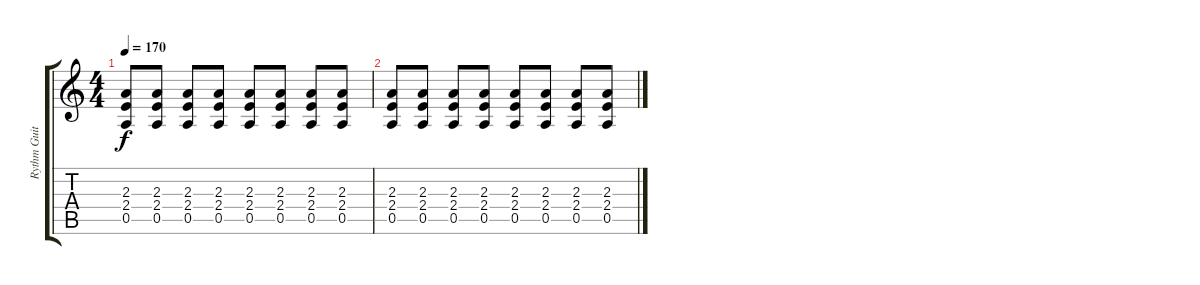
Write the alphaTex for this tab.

\track ("Rythm Guitar (Breiti)" "Rythm Guit") {instrument overdrivenguitar}
\staff {score tabs}
\tuning (E4 B3 G3 D3 A2 E2) {hide}
\ts (4 4)
\tempo 170
\clef g2
\ks c
(2.3 2.4 0.5).8{dy f} (2.3 2.4 0.5).8 (2.3 2.4 0.5).8 (2.3 2.4 0.5).8 (2.3 2.4 0.5).8 (2.3 2.4 0.5).8 (2.3 2.4 0.5).8 (2.3 2.4 0.5).8 |
(2.3 2.4 0.5).8 (2.3 2.4 0.5).8 (2.3 2.4 0.5).8 (2.3 2.4 0.5).8 (2.3 2.4 0.5).8 (2.3 2.4 0.5).8 (2.3 2.4 0.5).8 (2.3 2.4 0.5).8
